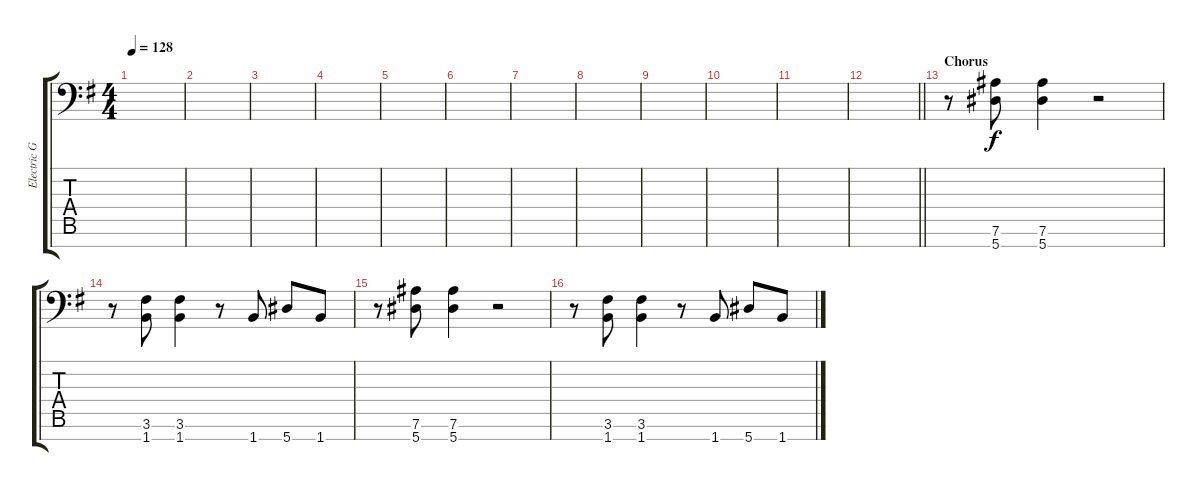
\track ("Electric Guitar 1" "Electric G") {instrument distortionguitar}
\staff {score tabs}
\tuning (Eb4 Bb3 Ab3 Db3 Ab2 Eb2 Bb1) {hide}
\ts (4 4)
\tempo 128
\clef f4
\ks g
|
|
|
|
|
|
|
|
|
|
|
\barLineRight lightlight
|
\section ("" "Chorus")
r.8 (7.6 5.7).8 (7.6 5.7).4 r.2 |
r.8 (3.6 1.7).8 (3.6 1.7).4 r.8 1.7.8 5.7.8 1.7.8 |
r.8 (7.6 5.7).8 (7.6 5.7).4 r.2 |
r.8 (3.6 1.7).8 (3.6 1.7).4 r.8 1.7.8 5.7.8 1.7.8
